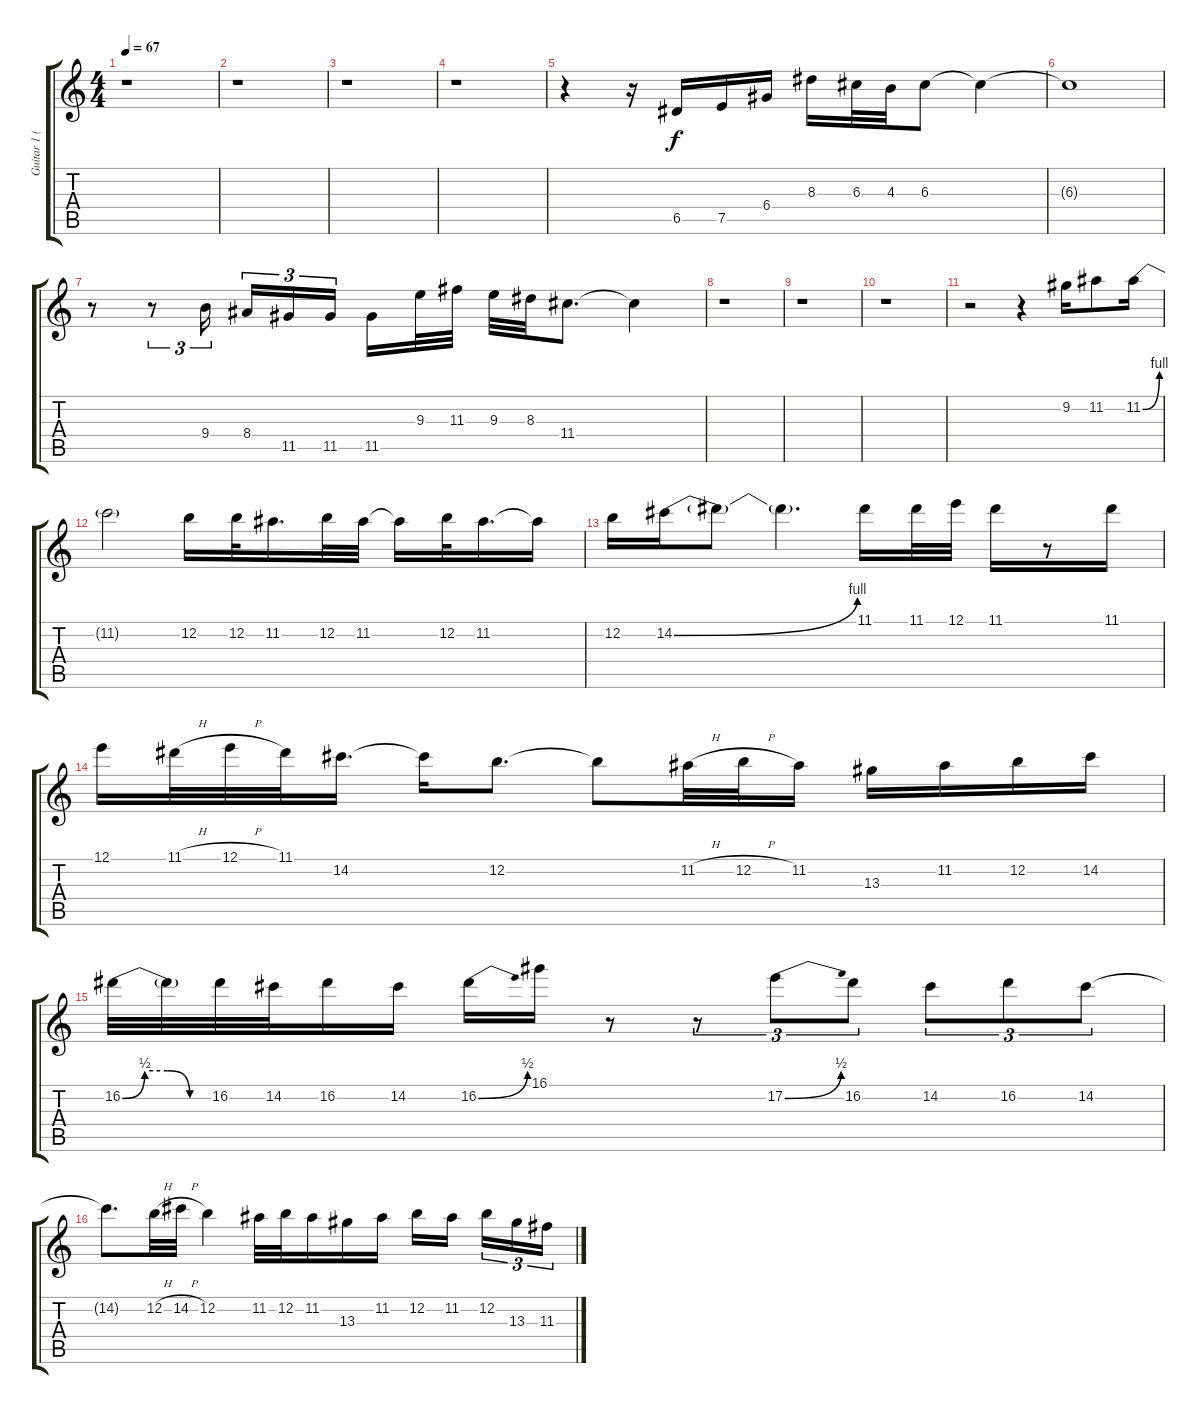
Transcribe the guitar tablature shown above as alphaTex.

\track ("Guitar 1 (Solo)" "Guitar 1 (") {instrument overdrivenguitar}
\staff {score tabs}
\tuning (E4 B3 G3 D3 A2 E2) {hide}
\ts (4 4)
\tempo 67
\clef g2
\ks c
r.1{dy f} |
r.1 |
r.1 |
r.1 |
r.4 r.16 6.5.16 7.5.16 6.4.16 8.3.16 6.3.32 4.3.32 6.3.8 6.3{t}.4 |
6.3{t}.1 |
r.8 r.8{tu (3 2)} 9.4.16{tu (3 2)} 8.4.16{tu (3 2)} 11.5.16{tu (3 2)} 11.5.16{tu (3 2) beam splitsecondary} 11.5.16 9.3.32 11.3.32 9.3.32 8.3.32 11.4.8{d} 11.4{t}.4 |
r.1 |
r.1 |
r.1 |
r.2 r.4 9.2.16 11.2.8 11.2{be (bend 0 0 60 4)}.16 |
11.2{t}.2 12.2.16 12.2.32 11.2.16{d} 12.2.32 11.2.32 11.2{t}.16 12.2.32 11.2.16{d} 11.2{t}.16 |
12.2.16 14.2{be (bend 0 0 60 4)}.16 14.2{t}.8 14.2{t}.4{d} 11.1.16 11.1.32 12.1.32 11.1.16 r.8 11.1.16 |
12.1.16 11.1{h}.32 12.1{h}.32 11.1.32 14.2.16{d} 14.2{t}.16 12.2.8{d} 12.2{t}.8 11.2{h}.32 12.2{h}.32 11.2.16 13.3.16 11.2.16 12.2.16 14.2.16 |
16.2{be (custom 0 0 15 2 30 2 45 0 60 0)}.32 16.2{t}.32 16.2.32 14.2.32 16.2.16 14.2.16 16.2{be (bend 0 0 60 2)}.16 16.1.16 r.8 r.8{tu (3 2)} 17.2{be (bend 0 0 60 2)}.8{tu (3 2)} 16.2.8{tu (3 2)} 14.2.8{tu (3 2)} 16.2.8{tu (3 2)} 14.2.8{tu (3 2)} |
14.2{t}.8{d} 12.2{h}.32 14.2{h}.32 12.2.4 11.2.32 12.2.32 11.2.16 13.3.16 11.2.16 12.2.16 11.2.16{beam splitsecondary} 12.2.16{tu (3 2)} 13.3.16{tu (3 2)} 11.3.16{tu (3 2)}
